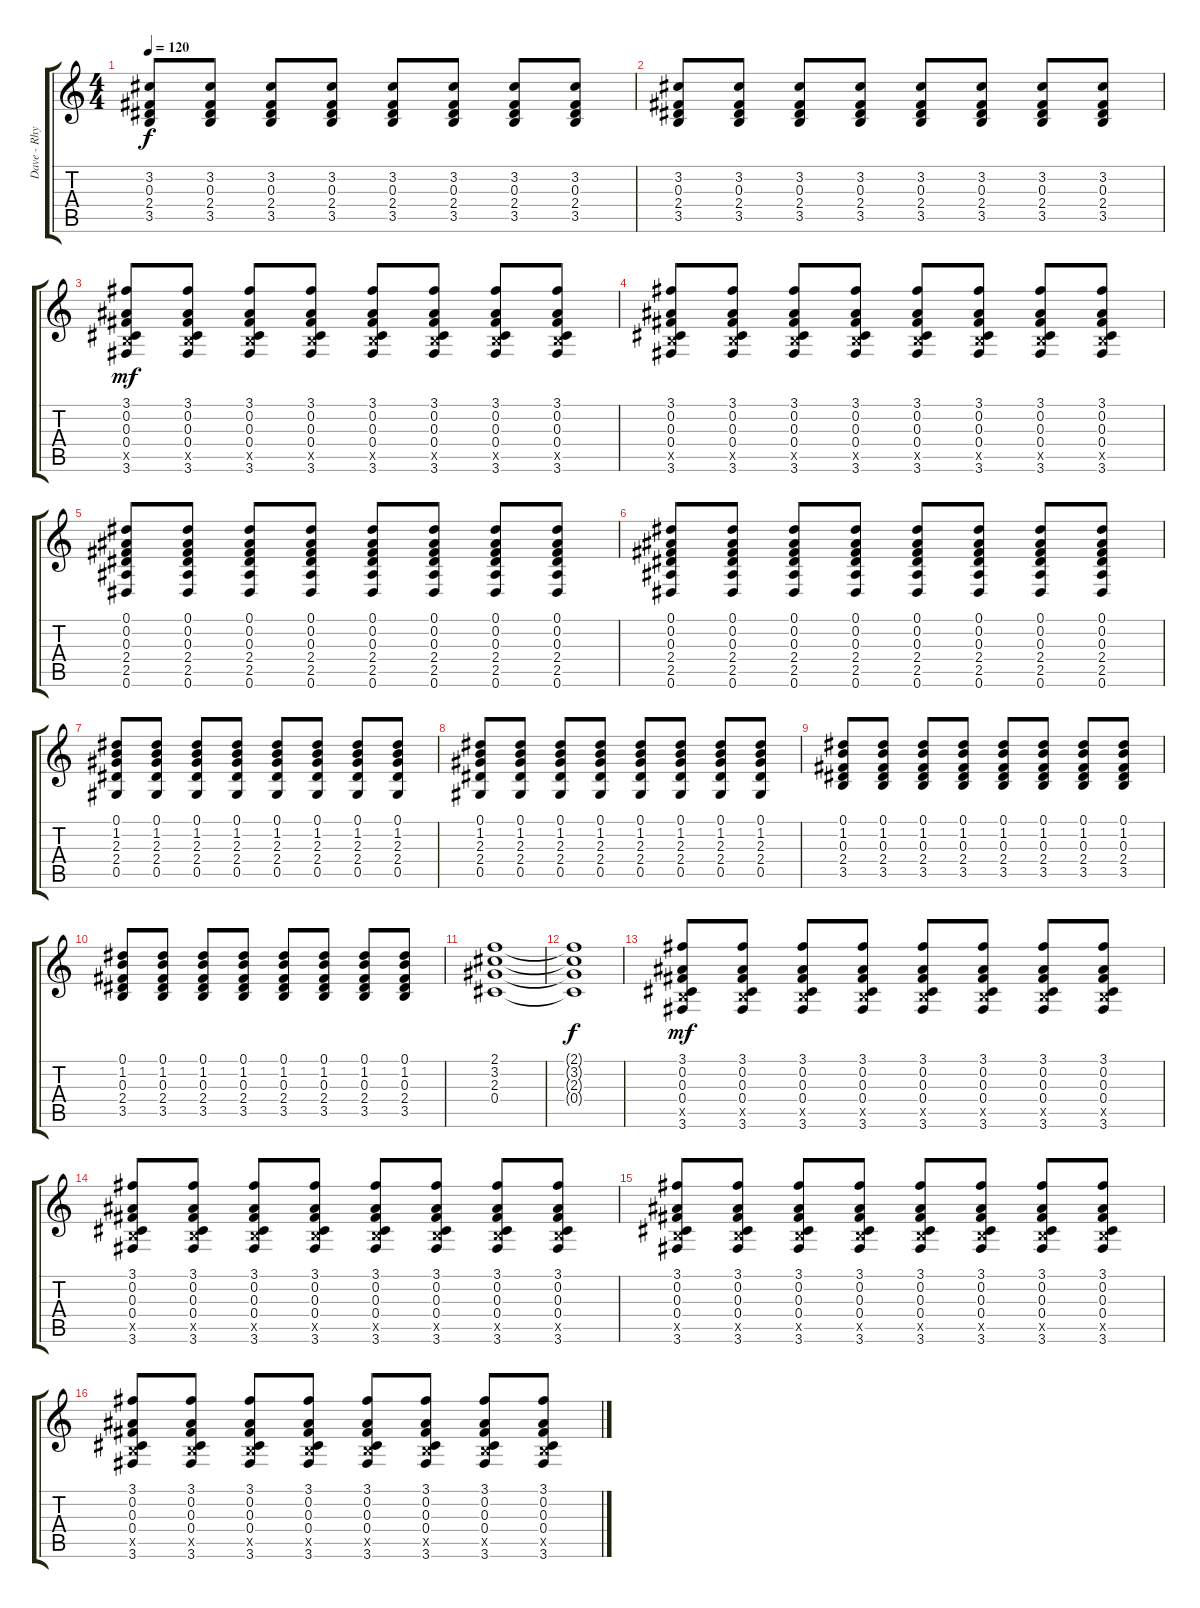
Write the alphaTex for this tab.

\track ("Dave - Rhythm Guitar" "Dave - Rhy") {instrument overdrivenguitar}
\staff {score tabs}
\tuning (Eb4 Bb3 Gb3 Db3 Ab2 Eb2) {hide}
\ts (4 4)
\tempo 120
\clef g2
\ks c
(3.2 0.3 2.4 3.5).8{dy f} (3.2 0.3 2.4 3.5).8 (3.2 0.3 2.4 3.5).8 (3.2 0.3 2.4 3.5).8 (3.2 0.3 2.4 3.5).8 (3.2 0.3 2.4 3.5).8 (3.2 0.3 2.4 3.5).8 (3.2 0.3 2.4 3.5).8 |
(3.2 0.3 2.4 3.5).8 (3.2 0.3 2.4 3.5).8 (3.2 0.3 2.4 3.5).8 (3.2 0.3 2.4 3.5).8 (3.2 0.3 2.4 3.5).8 (3.2 0.3 2.4 3.5).8 (3.2 0.3 2.4 3.5).8 (3.2 0.3 2.4 3.5).8 |
(3.1 0.2 0.3 0.4 3.5{x} 3.6).8{dy mf} (3.1 0.2 0.3 0.4 3.5{x} 3.6).8 (3.1 0.2 0.3 0.4 3.5{x} 3.6).8 (3.1 0.2 0.3 0.4 3.5{x} 3.6).8 (3.1 0.2 0.3 0.4 3.5{x} 3.6).8 (3.1 0.2 0.3 0.4 3.5{x} 3.6).8 (3.1 0.2 0.3 0.4 3.5{x} 3.6).8 (3.1 0.2 0.3 0.4 3.5{x} 3.6).8 |
(3.1 0.2 0.3 0.4 3.5{x} 3.6).8 (3.1 0.2 0.3 0.4 3.5{x} 3.6).8 (3.1 0.2 0.3 0.4 3.5{x} 3.6).8 (3.1 0.2 0.3 0.4 3.5{x} 3.6).8 (3.1 0.2 0.3 0.4 3.5{x} 3.6).8 (3.1 0.2 0.3 0.4 3.5{x} 3.6).8 (3.1 0.2 0.3 0.4 3.5{x} 3.6).8 (3.1 0.2 0.3 0.4 3.5{x} 3.6).8 |
(0.1 0.2 0.3 2.4 2.5 0.6).8 (0.1 0.2 0.3 2.4 2.5 0.6).8 (0.1 0.2 0.3 2.4 2.5 0.6).8 (0.1 0.2 0.3 2.4 2.5 0.6).8 (0.1 0.2 0.3 2.4 2.5 0.6).8 (0.1 0.2 0.3 2.4 2.5 0.6).8 (0.1 0.2 0.3 2.4 2.5 0.6).8 (0.1 0.2 0.3 2.4 2.5 0.6).8 |
(0.1 0.2 0.3 2.4 2.5 0.6).8 (0.1 0.2 0.3 2.4 2.5 0.6).8 (0.1 0.2 0.3 2.4 2.5 0.6).8 (0.1 0.2 0.3 2.4 2.5 0.6).8 (0.1 0.2 0.3 2.4 2.5 0.6).8 (0.1 0.2 0.3 2.4 2.5 0.6).8 (0.1 0.2 0.3 2.4 2.5 0.6).8 (0.1 0.2 0.3 2.4 2.5 0.6).8 |
(0.1 1.2 2.3 2.4 0.5).8 (0.1 1.2 2.3 2.4 0.5).8 (0.1 1.2 2.3 2.4 0.5).8 (0.1 1.2 2.3 2.4 0.5).8 (0.1 1.2 2.3 2.4 0.5).8 (0.1 1.2 2.3 2.4 0.5).8 (0.1 1.2 2.3 2.4 0.5).8 (0.1 1.2 2.3 2.4 0.5).8 |
(0.1 1.2 2.3 2.4 0.5).8 (0.1 1.2 2.3 2.4 0.5).8 (0.1 1.2 2.3 2.4 0.5).8 (0.1 1.2 2.3 2.4 0.5).8 (0.1 1.2 2.3 2.4 0.5).8 (0.1 1.2 2.3 2.4 0.5).8 (0.1 1.2 2.3 2.4 0.5).8 (0.1 1.2 2.3 2.4 0.5).8 |
(0.1 1.2 0.3 2.4 3.5).8 (0.1 1.2 0.3 2.4 3.5).8 (0.1 1.2 0.3 2.4 3.5).8 (0.1 1.2 0.3 2.4 3.5).8 (0.1 1.2 0.3 2.4 3.5).8 (0.1 1.2 0.3 2.4 3.5).8 (0.1 1.2 0.3 2.4 3.5).8 (0.1 1.2 0.3 2.4 3.5).8 |
(0.1 1.2 0.3 2.4 3.5).8 (0.1 1.2 0.3 2.4 3.5).8 (0.1 1.2 0.3 2.4 3.5).8 (0.1 1.2 0.3 2.4 3.5).8 (0.1 1.2 0.3 2.4 3.5).8 (0.1 1.2 0.3 2.4 3.5).8 (0.1 1.2 0.3 2.4 3.5).8 (0.1 1.2 0.3 2.4 3.5).8 |
(2.1 3.2 2.3 0.4).1 |
(2.1{t} 3.2{t} 2.3{t} 0.4{t}).1{dy f} |
(3.1 0.2 0.3 0.4 3.5{x} 3.6).8{dy mf} (3.1 0.2 0.3 0.4 3.5{x} 3.6).8 (3.1 0.2 0.3 0.4 3.5{x} 3.6).8 (3.1 0.2 0.3 0.4 3.5{x} 3.6).8 (3.1 0.2 0.3 0.4 3.5{x} 3.6).8 (3.1 0.2 0.3 0.4 3.5{x} 3.6).8 (3.1 0.2 0.3 0.4 3.5{x} 3.6).8 (3.1 0.2 0.3 0.4 3.5{x} 3.6).8 |
(3.1 0.2 0.3 0.4 3.5{x} 3.6).8 (3.1 0.2 0.3 0.4 3.5{x} 3.6).8 (3.1 0.2 0.3 0.4 3.5{x} 3.6).8 (3.1 0.2 0.3 0.4 3.5{x} 3.6).8 (3.1 0.2 0.3 0.4 3.5{x} 3.6).8 (3.1 0.2 0.3 0.4 3.5{x} 3.6).8 (3.1 0.2 0.3 0.4 3.5{x} 3.6).8 (3.1 0.2 0.3 0.4 3.5{x} 3.6).8 |
(3.1 0.2 0.3 0.4 3.5{x} 3.6).8 (3.1 0.2 0.3 0.4 3.5{x} 3.6).8 (3.1 0.2 0.3 0.4 3.5{x} 3.6).8 (3.1 0.2 0.3 0.4 3.5{x} 3.6).8 (3.1 0.2 0.3 0.4 3.5{x} 3.6).8 (3.1 0.2 0.3 0.4 3.5{x} 3.6).8 (3.1 0.2 0.3 0.4 3.5{x} 3.6).8 (3.1 0.2 0.3 0.4 3.5{x} 3.6).8 |
(3.1 0.2 0.3 0.4 3.5{x} 3.6).8 (3.1 0.2 0.3 0.4 3.5{x} 3.6).8 (3.1 0.2 0.3 0.4 3.5{x} 3.6).8 (3.1 0.2 0.3 0.4 3.5{x} 3.6).8 (3.1 0.2 0.3 0.4 3.5{x} 3.6).8 (3.1 0.2 0.3 0.4 3.5{x} 3.6).8 (3.1 0.2 0.3 0.4 3.5{x} 3.6).8 (3.1 0.2 0.3 0.4 3.5{x} 3.6).8
